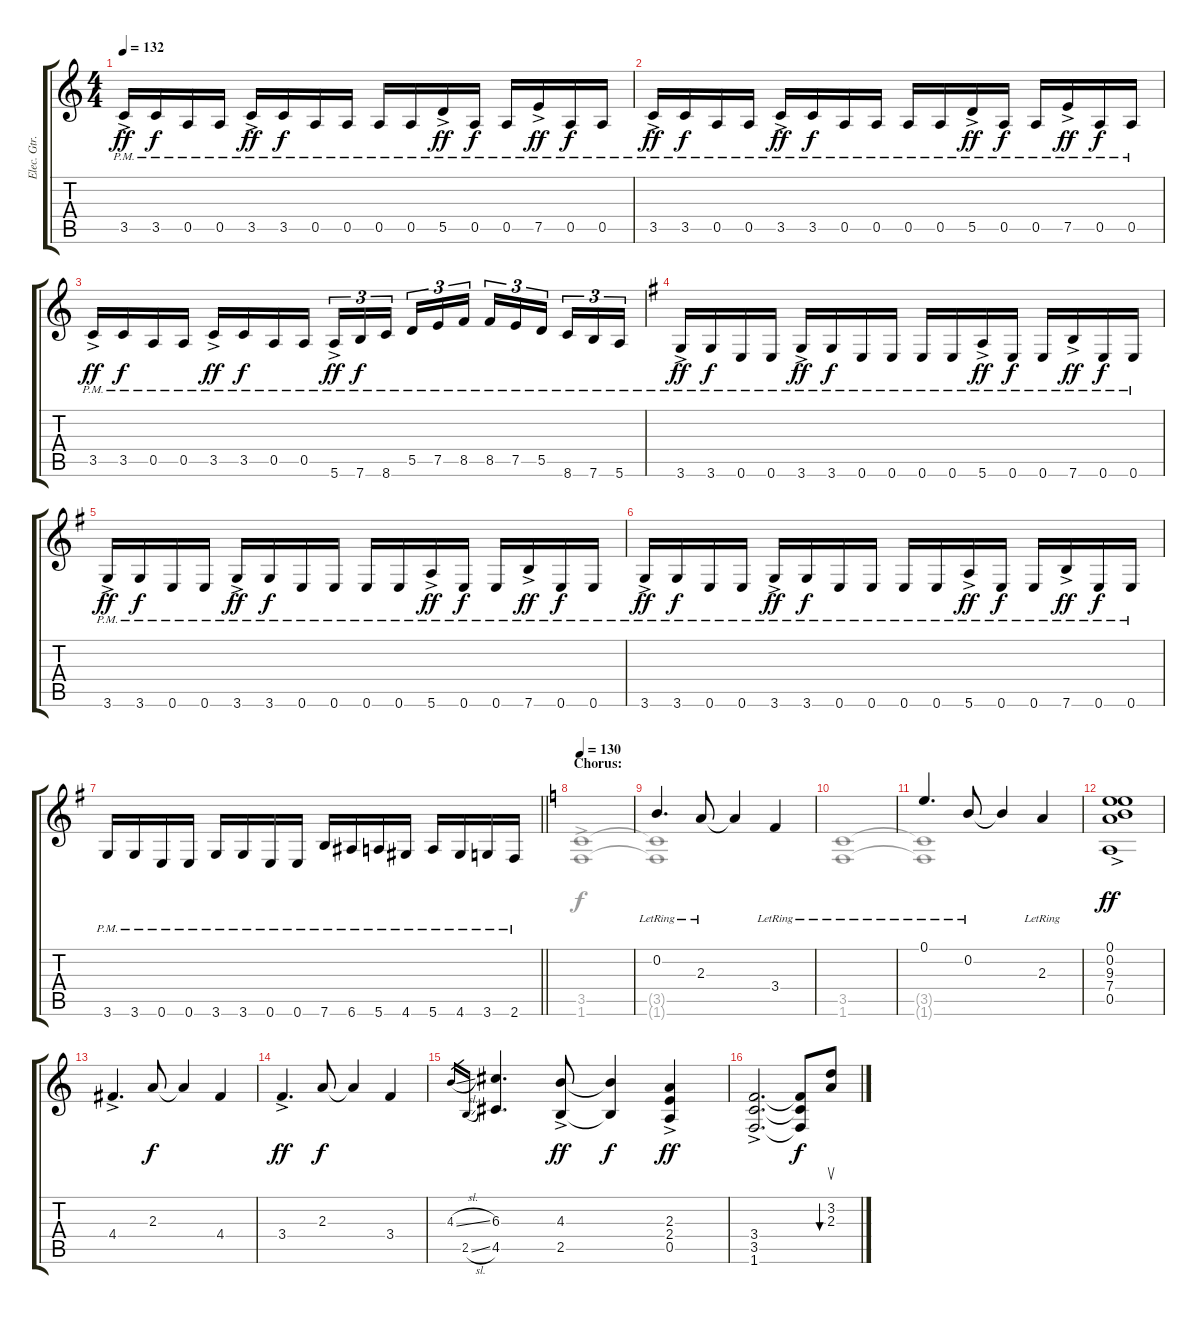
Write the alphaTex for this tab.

\track ("Elec. Gtr. 1" "Elec. Gtr.") {instrument distortionguitar}
\staff {score tabs}
\tuning (E4 B3 G3 D3 A2 E2) {hide}
\voice
\ts (4 4)
\tempo 132
\clef g2
\ks c
3.5{ac pm}.16{dy ff} 3.5{pm}.16{dy f} 0.5{pm}.16 0.5{pm}.16 3.5{ac pm}.16{dy ff} 3.5{pm}.16{dy f} 0.5{pm}.16 0.5{pm}.16 0.5{pm}.16 0.5{pm}.16 5.5{ac pm}.16{dy ff} 0.5{pm}.16{dy f} 0.5{pm}.16 7.5{ac pm}.16{dy ff} 0.5{pm}.16{dy f} 0.5{pm}.16 |
3.5{ac pm}.16{dy ff} 3.5{pm}.16{dy f} 0.5{pm}.16 0.5{pm}.16 3.5{ac pm}.16{dy ff} 3.5{pm}.16{dy f} 0.5{pm}.16 0.5{pm}.16 0.5{pm}.16 0.5{pm}.16 5.5{ac pm}.16{dy ff} 0.5{pm}.16{dy f} 0.5{pm}.16 7.5{ac pm}.16{dy ff} 0.5{pm}.16{dy f} 0.5{pm}.16 |
3.5{ac pm}.16{dy ff} 3.5{pm}.16{dy f} 0.5{pm}.16 0.5{pm}.16 3.5{ac pm}.16{dy ff} 3.5{pm}.16{dy f} 0.5{pm}.16 0.5{pm}.16 5.6{ac pm}.16{tu (3 2) dy ff} 7.6{pm}.16{tu (3 2) dy f} 8.6{pm}.16{tu (3 2) beam splitsecondary} 5.5{pm}.16{tu (3 2)} 7.5{pm}.16{tu (3 2)} 8.5{pm}.16{tu (3 2)} 8.5{pm}.16{tu (3 2)} 7.5{pm}.16{tu (3 2)} 5.5{pm}.16{tu (3 2) beam splitsecondary} 8.6{pm}.16{tu (3 2)} 7.6{pm}.16{tu (3 2)} 5.6{pm}.16{tu (3 2)} |
\ks g
3.6{ac pm}.16{dy ff} 3.6{pm}.16{dy f} 0.6{pm}.16 0.6{pm}.16 3.6{ac pm}.16{dy ff} 3.6{pm}.16{dy f} 0.6{pm}.16 0.6{pm}.16 0.6{pm}.16 0.6{pm}.16 5.6{ac pm}.16{dy ff} 0.6{pm}.16{dy f} 0.6{pm}.16 7.6{ac pm}.16{dy ff} 0.6{pm}.16{dy f} 0.6{pm}.16 |
3.6{ac pm}.16{dy ff} 3.6{pm}.16{dy f} 0.6{pm}.16 0.6{pm}.16 3.6{ac pm}.16{dy ff} 3.6{pm}.16{dy f} 0.6{pm}.16 0.6{pm}.16 0.6{pm}.16 0.6{pm}.16 5.6{ac pm}.16{dy ff} 0.6{pm}.16{dy f} 0.6{pm}.16 7.6{ac pm}.16{dy ff} 0.6{pm}.16{dy f} 0.6{pm}.16 |
3.6{ac pm}.16{dy ff} 3.6{pm}.16{dy f} 0.6{pm}.16 0.6{pm}.16 3.6{ac pm}.16{dy ff} 3.6{pm}.16{dy f} 0.6{pm}.16 0.6{pm}.16 0.6{pm}.16 0.6{pm}.16 5.6{ac pm}.16{dy ff} 0.6{pm}.16{dy f} 0.6{pm}.16 7.6{ac pm}.16{dy ff} 0.6{pm}.16{dy f} 0.6{pm}.16 |
\barLineRight lightlight
3.6{pm}.16 3.6{pm}.16 0.6{pm}.16 0.6{pm}.16 3.6{pm}.16 3.6{pm}.16 0.6{pm}.16 0.6{pm}.16 7.6{pm}.16 6.6{pm}.16 5.6{pm}.16 4.6{pm}.16 5.6{pm}.16 4.6{pm}.16 3.6{pm}.16 2.6{pm}.16 |
\section ("" "Chorus:")
\tempo 130
\ks c
|
0.2{lr}.4{d} 2.3{lr}.8 2.3{t}.4 3.4{lr}.4 |
|
0.1{lr}.4{d} 0.2{lr}.8 0.2{t}.4 2.3{lr}.4 |
(0.1{ac} 0.2{ac} 9.3{ac} 7.4{ac} 0.5{ac}).1{dy ff} |
4.4{ac}.4{d} 2.3.8{dy f} 2.3{t}.4 4.4.4 |
3.4{ac}.4{d dy ff} 2.3.8{dy f} 2.3{t}.4 3.4.4 |
4.3{sl}.16{gr} 2.5{sl}.16{gr} (6.3 4.5).4{d} (4.3{ac} 2.5{ac}).8{dy ff} (4.3{t} 2.5{t}).4{dy f} (2.3{ac} 2.4{ac} 0.5{ac}).4{dy ff} |
(3.4{ac} 3.5{ac} 1.6{ac}).2{d} (3.4{t} 3.5{t} 1.6{t}).8{dy f} (3.2 2.3).8{su bu 240}
\voice
\clef g2
\ottava regular
\simile none
\ks c
|
|
|
\ks g
|
|
|
\barLineRight lightlight
|
\ks c
(3.5{ac} 1.6{ac}).1 |
(3.5{t} 1.6{t}).1{dy f} |
(3.5 1.6).1 |
(3.5{t} 1.6{t}).1 |
|
|
|
|
